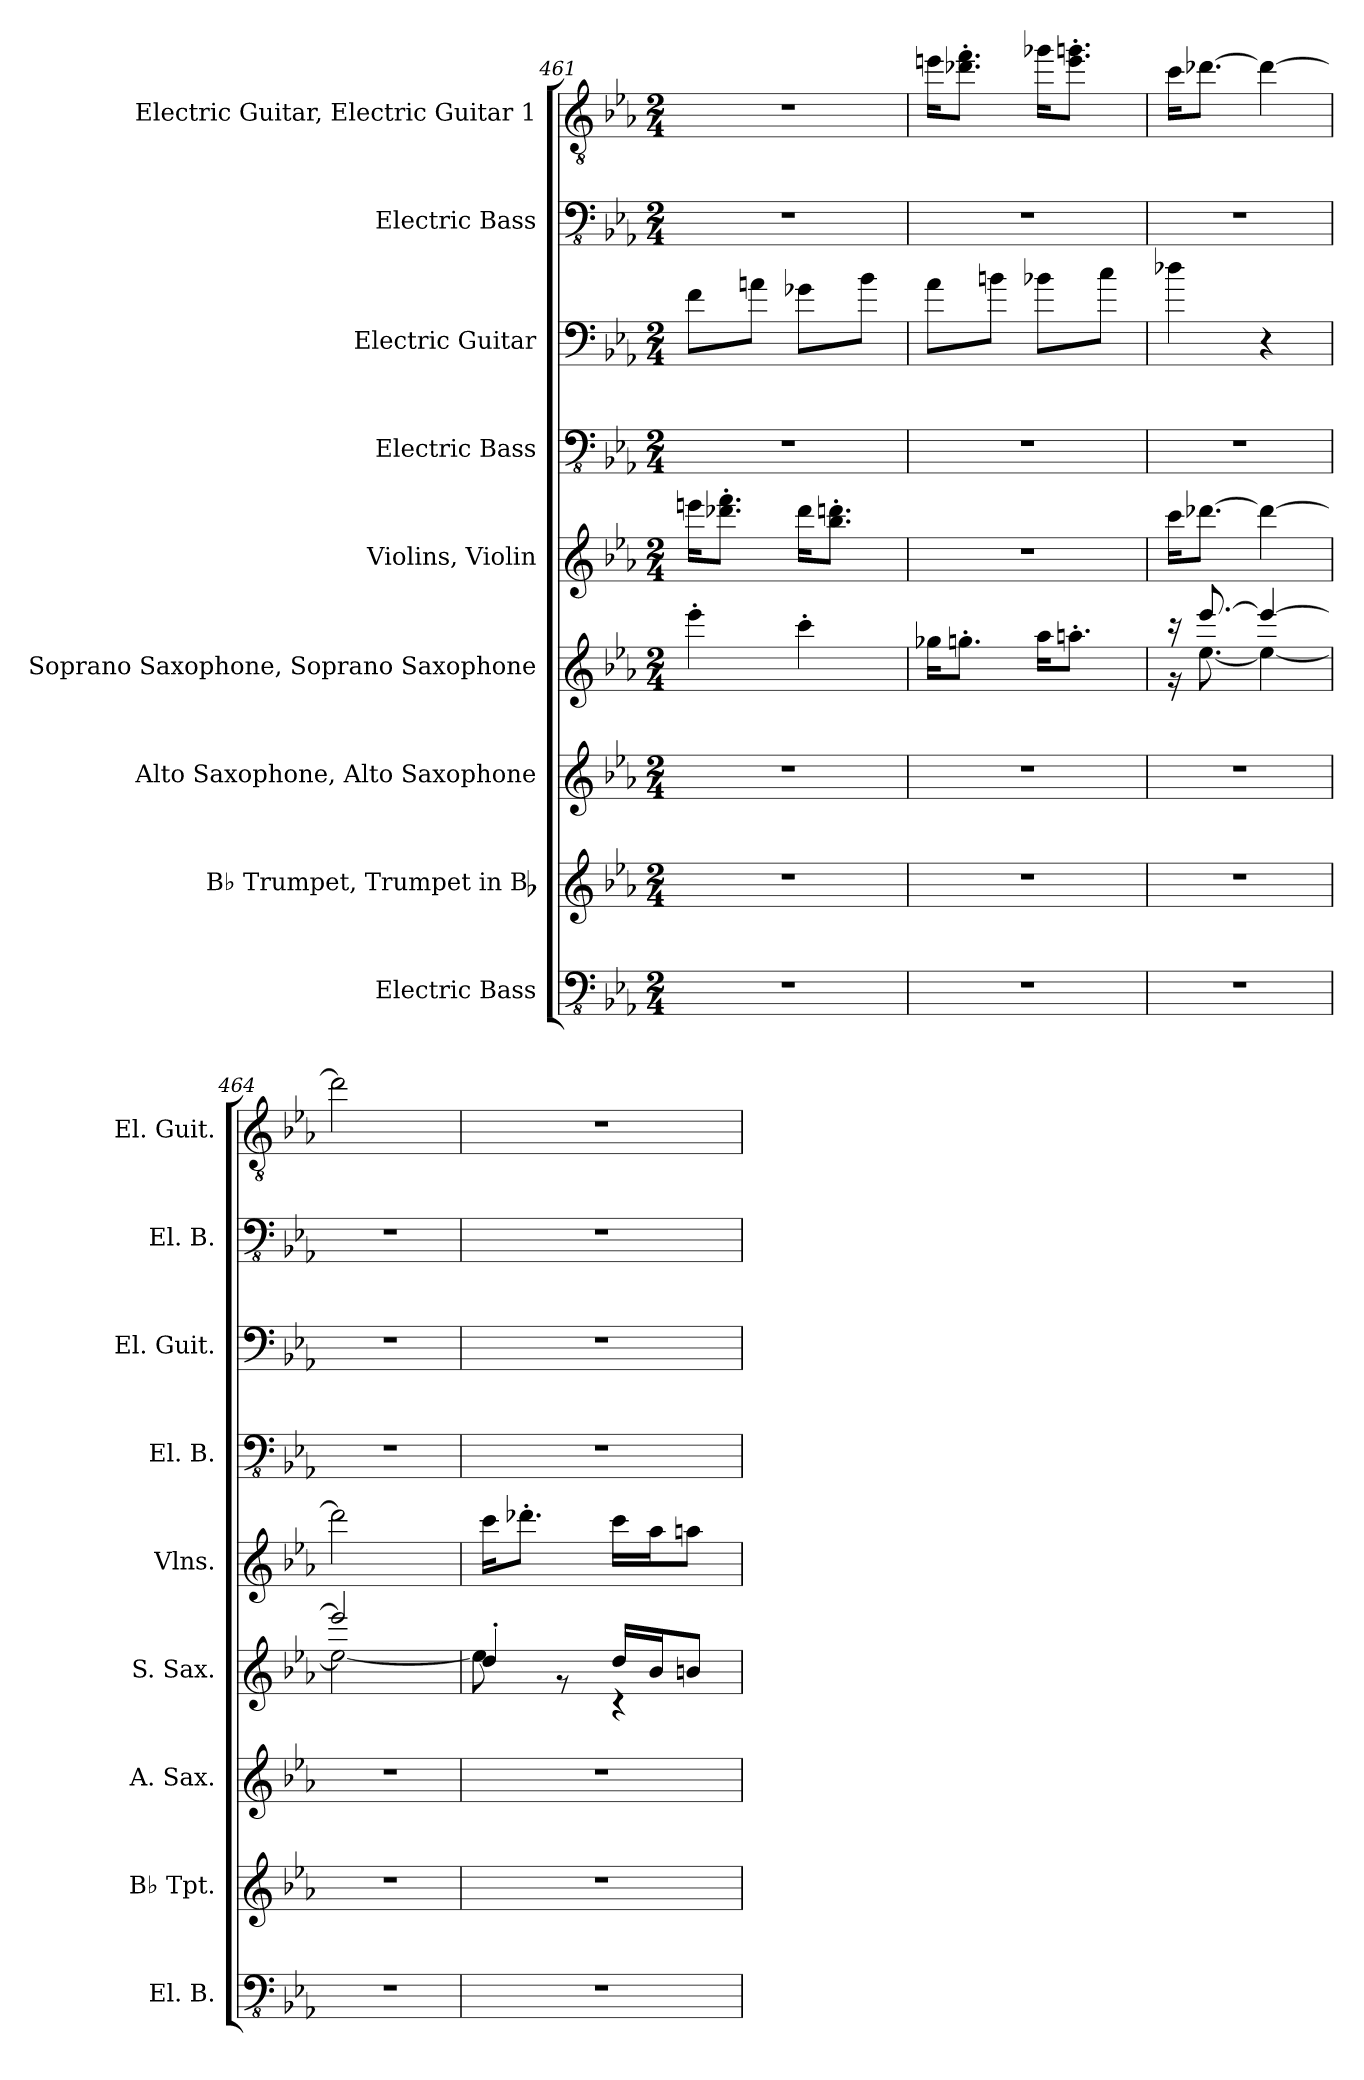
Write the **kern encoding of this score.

**kern	**kern	**kern	**kern	**kern	**kern	**kern	**kern	**kern
*part9	*part8	*part7	*part6	*part5	*part4	*part3	*part2	*part1
*staff9	*staff8	*staff7	*staff6	*staff5	*staff4	*staff3	*staff2	*staff1
*I"Electric Bass	*I"B♭ Trumpet, Trumpet in Bb	*I"Alto Saxophone, Alto Saxophone	*I"Soprano Saxophone, Soprano Saxophone	*I"Violins, Violin	*I"Electric Bass	*I"Electric Guitar	*I"Electric Bass	*I"Electric Guitar, Electric Guitar 1
*I'El. B.	*I'B♭ Tpt.	*I'A. Sax.	*I'S. Sax.	*I'Vlns.	*I'El. B.	*I'El. Guit.	*I'El. B.	*I'El. Guit.
*clefFv4	*clefG2	*clefG2	*clefG2	*clefG2	*clefFv4	*clefF4	*clefFv4	*clefGv2
*	*ITrd1c2	*ITrd5c9	*ITrd1c2	*	*	*	*	*
*k[b-e-a-]	*k[b-e-a-d-g-]	*k[b-e-a-d-g-c-]	*k[b-e-a-d-g-]	*k[b-e-a-]	*k[b-e-a-]	*k[b-e-a-]	*k[b-e-a-]	*k[b-e-a-]
*M2/4	*M2/4	*M2/4	*M2/4	*M2/4	*M2/4	*M2/4	*M2/4	*M2/4
=461	=461	=461	=461	=461	=461	=461	=461	=461
2r	2r	2r	4ddd-'\	16eeen\KL	2r	8f\L	2r	2r
.	.	.	.	8.ddd-X\' 8.fff\'J	.	.	.	.
.	.	.	.	.	.	8an\J	.	.
.	.	.	4bb-'\	16ddd-\KL	.	8g-X\L	.	.
.	.	.	.	8.bb-\' 8.dddn\'J	.	.	.	.
.	.	.	.	.	.	8b-\J	.	.
=462	=462	=462	=462	=462	=462	=462	=462	=462
2r	2r	2r	16ff-X\KL	2r	2r	8a-\L	2r	16een\KL
.	.	.	8.ffn'\J	.	.	.	.	8.dd-X\' 8.ff\'J
.	.	.	.	.	.	8bn\J	.	.
.	.	.	16gg-\KL	.	.	8b-X\L	.	16gg-X\KL
.	.	.	8.ggn'\J	.	.	.	.	8.ee\' 8.ggn\'J
.	.	.	.	.	.	8cc\J	.	.
=463	=463	=463	=463	=463	=463	=463	=463	=463
*	*	*	*^	*	*	*	*	*
2r	2r	2r	16r	16r	16ccc\KL	2r	4dd-X\	2r	16cc\KL
.	.	.	[8.ddd-/	[8.dd-\	[8.ddd-X\J	.	.	.	[8.dd-X\J
.	.	.	4ddd-/_	4dd-\_	4ddd-\_	.	4r	.	4dd-\_
=464	=464	=464	=464	=464	=464	=464	=464	=464	=464
2r	2r	2r	2ddd-/]	2dd-\_	2ddd-\]	2r	2r	2r	2dd-\]
!!LO:PB:g=z
=465	=465	=465	=465	=465	=465	=465	=465	=465	=465
2r	2r	2r	4cc'/	8dd-\]	16ccc\KL	2r	2r	2r	2r
.	.	.	.	.	8.ddd-X'\J	.	.	.	.
.	.	.	.	8r	.	.	.	.	.
.	.	.	16cc/LL	4r	16ccc\LL	.	.	.	.
.	.	.	16a-/J	.	16aa-\J	.	.	.	.
.	.	.	8an/J	.	8aan\J	.	.	.	.
*	*	*	*v	*v	*	*	*	*	*
=	=	=	=	=	=	=	=	=
*-	*-	*-	*-	*-	*-	*-	*-	*-
